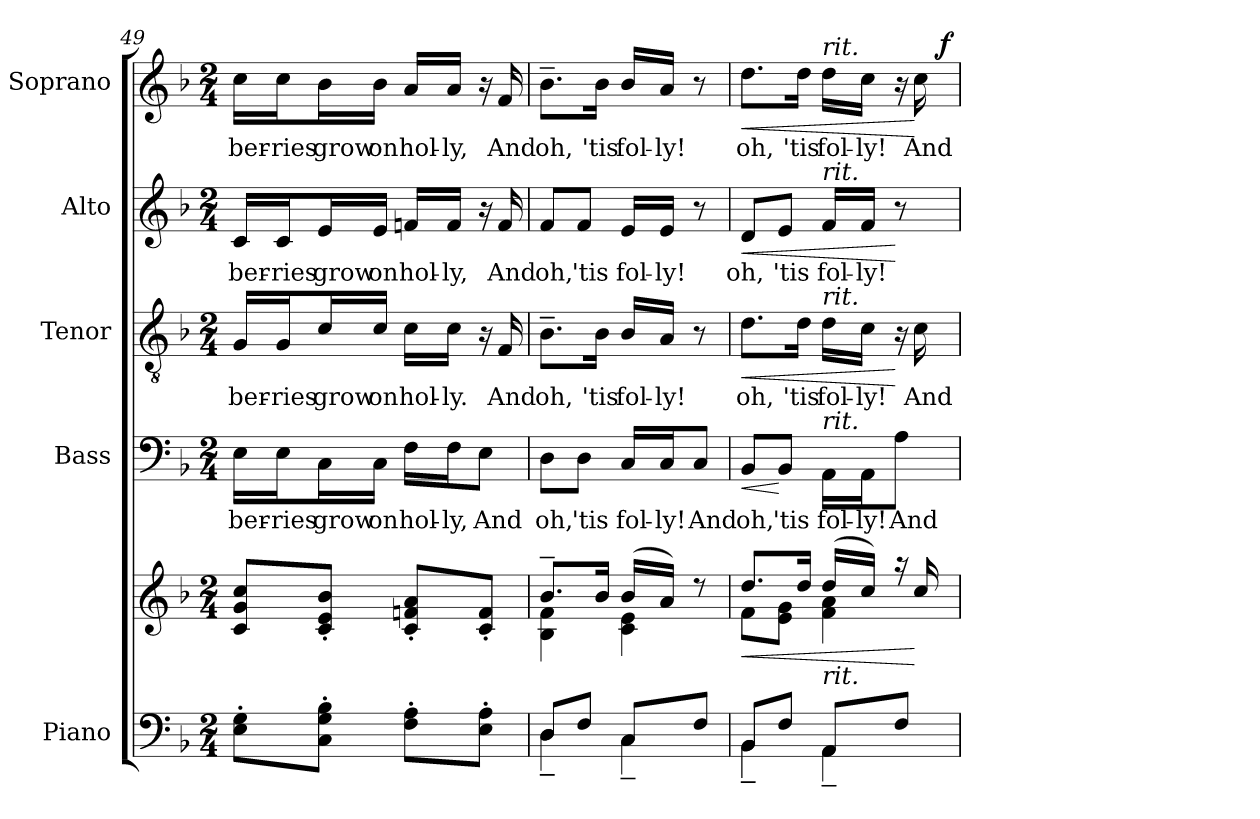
**kern	**kern	**dynam	**kern	**text	**dynam	**kern	**text	**dynam	**kern	**text	**dynam	**kern	**text	**dynam
*part5	*part5	*part5	*part4	*part4	*part4	*part3	*part3	*part3	*part2	*part2	*part2	*part1	*part1	*part1
*staff6	*staff5	*staff5/6	*staff4	*staff4	*staff4	*staff3	*staff3	*staff3	*staff2	*staff2	*staff2	*staff1	*staff1	*staff1
*I"Piano	*	*	*I"Bass	*	*	*I"Tenor	*	*	*I"Alto	*	*	*I"Soprano	*	*
*I'Pno.	*	*	*I'B.	*	*	*I'T.	*	*	*I'A.	*	*	*I'S.	*	*
*clefF4	*clefG2	*	*clefF4	*	*	*clefGv2	*	*	*clefG2	*	*	*clefG2	*	*
*	*	*	*	*	*	*ITrd7c12	*	*	*	*	*	*	*	*
*k[b-]	*k[b-]	*	*k[b-]	*	*	*k[b-]	*	*	*k[b-]	*	*	*k[b-]	*	*
*F:	*F:	*	*F:	*	*	*F:	*	*	*F:	*	*	*F:	*	*
*M2/4	*M2/4	*	*M2/4	*	*	*M2/4	*	*	*M2/4	*	*	*M2/4	*	*
=49	=49	=49	=49	=49	=49	=49	=49	=49	=49	=49	=49	=49	=49	=49
!	!	!	!	!LO:LY:b:color=#000000	!	!	!	!	!	!	!	!	!	!
!	!	!	!	!	!	!	!LO:LY:b:color=#000000	!	!	!	!	!	!	!
!	!	!	!	!	!	!	!	!	!	!LO:LY:b:color=#000000	!	!	!	!
!	!	!	!	!	!	!	!	!	!	!	!	!	!LO:LY:b:color=#000000	!
8Ei\' 8Gi'L	8ci/ 8gi 8cciL	.	16Ei\LL	ber-	.	16GGi/LL	ber-	.	16ci/LL	ber-	.	16cci\LL	ber-	.
!	!	!	!	!LO:LY:b:color=#000000	!	!	!	!	!	!	!	!	!	!
!	!	!	!	!	!	!	!LO:LY:b:color=#000000	!	!	!	!	!	!	!
!	!	!	!	!	!	!	!	!	!	!LO:LY:b:color=#000000	!	!	!	!
!	!	!	!	!	!	!	!	!	!	!	!	!	!LO:LY:b:color=#000000	!
.	.	.	16Ei\J	-ries	.	16GGi/J	-ries	.	16ci/J	-ries	.	16cci\J	-ries	.
!	!	!	!	!LO:LY:b:color=#000000	!	!	!	!	!	!	!	!	!	!
!	!	!	!	!	!	!	!LO:LY:b:color=#000000	!	!	!	!	!	!	!
!	!	!	!	!	!	!	!	!	!	!LO:LY:b:color=#000000	!	!	!	!
!	!	!	!	!	!	!	!	!	!	!	!	!	!LO:LY:b:color=#000000	!
8Ci\' 8Gi' 8B-i'J	8ci/' 8ei' 8b-i'J	.	16Ci\L	grow	.	16Ci/L	grow	.	16ei/L	grow	.	16b-i\L	grow	.
!	!	!	!	!LO:LY:b:color=#000000	!	!	!	!	!	!	!	!	!	!
!	!	!	!	!	!	!	!LO:LY:b:color=#000000	!	!	!	!	!	!	!
!	!	!	!	!	!	!	!	!	!	!LO:LY:b:color=#000000	!	!	!	!
!	!	!	!	!	!	!	!	!	!	!	!	!	!LO:LY:b:color=#000000	!
.	.	.	16Ci\JJ	on	.	16Ci/JJ	on	.	16ei/JJ	on	.	16b-i\JJ	on	.
!	!	!	!	!LO:LY:b:color=#000000	!	!	!	!	!	!	!	!	!	!
!	!	!	!	!	!	!	!LO:LY:b:color=#000000	!	!	!	!	!	!	!
!	!	!	!	!	!	!	!	!	!	!LO:LY:b:color=#000000	!	!	!	!
!	!	!	!	!	!	!	!	!	!	!	!	!	!LO:LY:b:color=#000000	!
8Fi\' 8Ai'L	8ci/' 8fni' 8ai'L	.	16Fi\LL	hol-	.	16Ci\LL	hol-	.	16fni/LL	hol-	.	16ai/LL	hol-	.
!	!	!	!	!LO:LY:b:color=#000000	!	!	!	!	!	!	!	!	!	!
!	!	!	!	!	!	!	!LO:LY:b:color=#000000	!	!	!	!	!	!	!
!	!	!	!	!	!	!	!	!	!	!LO:LY:b:color=#000000	!	!	!	!
!	!	!	!	!	!	!	!	!	!	!	!	!	!LO:LY:b:color=#000000	!
.	.	.	16Fi\J	-ly,	.	16Ci\JJ	-ly.	.	16fi/JJ	-ly,	.	16ai/JJ	-ly,	.
!	!	!	!	!LO:LY:b:color=#000000	!	!	!	!	!	!	!	!	!	!
8Ei\' 8Ai'J	8ci/' 8fi'J	.	8Ei\J	And	.	16r	.	.	16r	.	.	16r	.	.
!	!	!	!	!	!	!	!LO:LY:b:color=#000000	!	!	!	!	!	!	!
!	!	!	!	!	!	!	!	!	!	!LO:LY:b:color=#000000	!	!	!	!
!	!	!	!	!	!	!	!	!	!	!	!	!	!LO:LY:b:color=#000000	!
.	.	.	.	.	.	16FFi/	And	.	16fi/	And	.	16fi/	And	.
=50	=50	=50	=50	=50	=50	=50	=50	=50	=50	=50	=50	=50	=50	=50
*^	*^	*	*	*	*	*	*	*	*	*	*	*	*	*
!	!	!	!	!	!	!LO:LY:b:color=#000000	!	!	!	!	!	!	!	!	!	!
!	!	!	!	!	!	!	!	!	!LO:LY:b:color=#000000	!	!	!	!	!	!	!
!	!	!	!	!	!	!	!	!	!	!	!	!LO:LY:b:color=#000000	!	!	!	!
!	!	!	!	!	!	!	!	!	!	!	!	!	!	!	!LO:LY:b:color=#000000	!
8Di/L	4D~i\	8.b-~i/L	4B-i\ 4fi	.	8Di\L	oh,	.	8.BB-~i\L	oh,	.	8fi/L	oh,	.	8.b-~i\L	oh,	.
!	!	!	!	!	!	!LO:LY:b:color=#000000	!	!	!	!	!	!	!	!	!	!
!	!	!	!	!	!	!	!	!	!	!	!	!LO:LY:b:color=#000000	!	!	!	!
8Fi/J	.	.	.	.	8Di\J	'tis	.	.	.	.	8fi/J	'tis	.	.	.	.
!	!	!	!	!	!	!	!	!	!LO:LY:b:color=#000000	!	!	!	!	!	!	!
!	!	!	!	!	!	!	!	!	!	!	!	!	!	!	!LO:LY:b:color=#000000	!
.	.	16b-i/Jk	.	.	.	.	.	16BB-i\Jk	'tis	.	.	.	.	16b-i\Jk	'tis	.
!	!	!	!	!	!	!LO:LY:b:color=#000000	!	!	!	!	!	!	!	!	!	!
!	!	!	!	!	!	!	!	!	!LO:LY:b:color=#000000	!	!	!	!	!	!	!
!	!	!	!	!	!	!	!	!	!	!	!	!LO:LY:b:color=#000000	!	!	!	!
!	!	!	!	!	!	!	!	!	!	!	!	!	!	!	!LO:LY:b:color=#000000	!
8Ci/L	4C~i\	(16b-i/LL	4ci\ 4ei	.	16Ci/LL	fol-	.	16BB-i/LL	fol-	.	16ei/LL	fol-	.	16b-i/LL	fol-	.
!	!	!	!	!	!	!LO:LY:b:color=#000000	!	!	!	!	!	!	!	!	!	!
!	!	!	!	!	!	!	!	!	!LO:LY:b:color=#000000	!	!	!	!	!	!	!
!	!	!	!	!	!	!	!	!	!	!	!	!LO:LY:b:color=#000000	!	!	!	!
!	!	!	!	!	!	!	!	!	!	!	!	!	!	!	!LO:LY:b:color=#000000	!
.	.	16ai/JJ)	.	.	16Ci/J	-ly!	.	16AAi/JJ	-ly!	.	16ei/JJ	-ly!	.	16ai/JJ	-ly!	.
!	!	!	!	!	!	!LO:LY:b:color=#000000	!	!	!	!	!	!	!	!	!	!
8Fi/J	.	8r	.	.	8Ci/J	And	.	8r	.	.	8r	.	.	8r	.	.
=51	=51	=51	=51	=51	=51	=51	=51	=51	=51	=51	=51	=51	=51	=51	=51	=51
!	!	!	!	!LO:HP:b	!	!	!	!	!	!	!	!	!	!	!	!
!	!	!	!	!	!	!LO:LY:b:color=#000000	!LO:HP:b	!	!	!	!	!	!	!	!	!
!	!	!	!	!	!	!	!	!	!LO:LY:b:color=#000000	!LO:HP:b	!	!	!	!	!	!
!	!	!	!	!	!	!	!	!	!	!	!	!LO:LY:b:color=#000000	!LO:HP:b	!	!	!
!	!	!	!	!	!	!	!	!	!	!	!	!	!	!	!LO:LY:b:color=#000000	!LO:HP:b
*	*	*	*	*	*	*	*	*	*	*	*	*	*	*^	*	*
8BB-i/L	4BB-~i\	8.ddi/L	8fi\L	<	8BB-i/L	oh,	<	8.Di\L	oh,	<	8di/L	oh,	<	8.ddi\L	4ryy	oh,	<
!	!	!	!	!	!	!LO:LY:b:color=#000000	!	!	!	!	!	!	!	!	!	!	!
!	!	!	!	!	!	!	!	!	!	!	!	!LO:LY:b:color=#000000	!	!	!	!	!
8Fi/J	.	.	8ei\ 8giJ	.	8BB-i/J	'tis	[	.	.	.	8ei/J	'tis	.	.	.	.	.
!	!	!	!	!	!	!	!	!	!LO:LY:b:color=#000000	!	!	!	!	!	!	!	!
!	!	!	!	!	!	!	!	!	!	!	!	!	!	!	!	!LO:LY:b:color=#000000	!
.	.	16ddi/Jk	.	.	.	.	.	16Di\Jk	'tis	.	.	.	.	16ddi\Jk	.	'tis	.
!	!	!	!	!	!	!LO:LY:b:color=#000000	!	!	!	!	!	!	!	!	!	!	!
!	!	!	!	!	!	!	!	!	!LO:LY:b:color=#000000	!	!	!	!	!	!	!	!
!	!	!	!	!	!	!	!	!	!	!	!	!LO:LY:b:color=#000000	!	!	!	!	!
!	!	!	!	!	!	!	!	!	!	!	!	!	!	!LO:TX:a:i:t=rit.	!	!	!
!	!	!	!	!	!	!	!	!	!	!	!LO:TX:a:i:t=rit.	!	!	!	!	!	!
!	!	!	!	!	!	!	!	!LO:TX:a:i:t=rit.	!	!	!	!	!	!	!	!	!
!	!	!	!	!	!LO:TX:a:i:t=rit.	!	!	!	!	!	!	!	!	!	!	!	!
!	!	!LO:TX:b:i:t=rit.	!	!	!	!	!	!	!	!	!	!	!	!	!	!	!
!	!	!	!	!	!	!	!	!	!	!	!	!	!	!	!	!LO:LY:b:color=#000000	!
8AAi/L	4AA~i\	(16ddi/LL	4fi\ 4ai	.	16AAi\LL	fol-	.	16Di\LL	fol-	.	16fi/LL	fol-	.	16ddi\LL	8ryy	fol-	.
!	!	!	!	!	!	!LO:LY:b:color=#000000	!	!	!	!	!	!	!	!	!	!	!
!	!	!	!	!	!	!	!	!	!LO:LY:b:color=#000000	!	!	!	!	!	!	!	!
!	!	!	!	!	!	!	!	!	!	!	!	!LO:LY:b:color=#000000	!	!	!	!	!
!	!	!	!	!	!	!	!	!	!	!	!	!	!	!	!	!LO:LY:b:color=#000000	!
.	.	16cci/JJ)	.	.	16AAi\J	-ly!	.	16Ci\JJ	-ly!	.	16fi/JJ	-ly!	.	16cci\JJ	.	-ly!	.
!	!	!	!	!	!	!LO:LY:b:color=#000000	!	!	!	!	!	!	!	!	!	!	!
8Fi/J	.	16r	.	.	8Ai\J	And	.	16r	.	[	8r	.	[	16r	16ryy	.	.
!	!	!	!	!	!	!	!	!	!LO:LY:b:color=#000000	!	!	!	!	!	!	!	!
!	!	!	!	!	!	!	!	!	!	!	!	!	!	!	!	!LO:LY:b:color=#000000	!
.	.	16cci/	.	[	.	.	.	16Ci\	And	.	.	.	.	16cci\	32ryy	And	[
.	.	.	.	.	.	.	.	.	.	.	.	.	.	.	64ryy	.	.
.	.	.	.	.	.	.	.	.	.	.	.	.	.	.	128...ryy	.	.
.	.	.	.	.	.	.	.	.	.	.	.	.	.	.	1024ryy	.	f
*v	*v	*	*	*	*	*	*	*	*	*	*	*	*	*v	*v	*	*
*	*v	*v	*	*	*	*	*	*	*	*	*	*	*	*	*
=	=	=	=	=	=	=	=	=	=	=	=	=	=	=
*-	*-	*-	*-	*-	*-	*-	*-	*-	*-	*-	*-	*-	*-	*-
